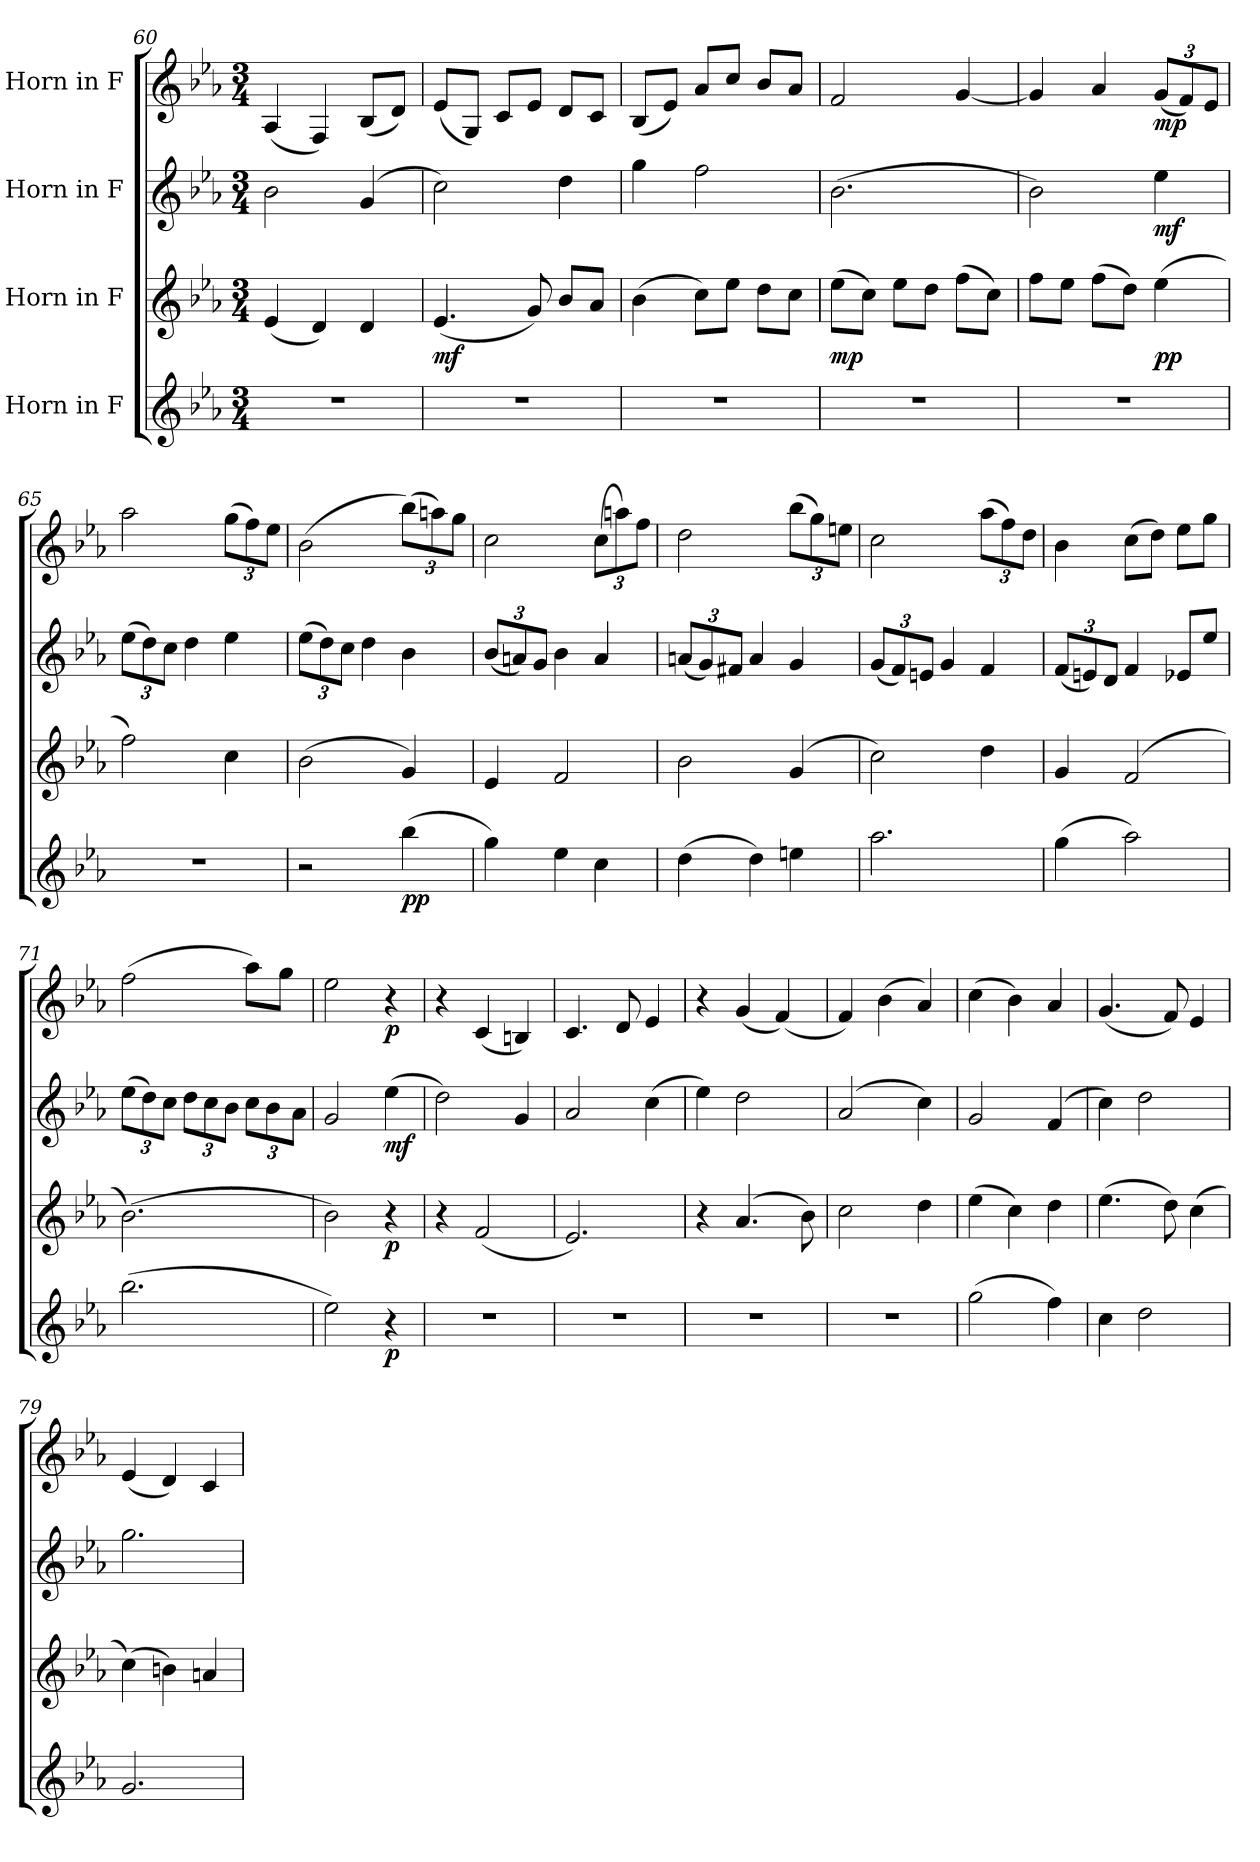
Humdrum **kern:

**kern	**dynam	**kern	**dynam	**kern	**dynam	**kern	**dynam
*part4	*part4	*part3	*part3	*part2	*part2	*part1	*part1
*staff4	*staff4	*staff3	*staff3	*staff2	*staff2	*staff1	*staff1
*I"Horn in F	*	*I"Horn in F	*	*I"Horn in F	*	*I"Horn in F	*
*clefG2	*	*clefG2	*	*clefG2	*	*clefG2	*
*ITrd4c7	*	*ITrd4c7	*	*ITrd4c7	*	*ITrd4c7	*
*k[b-e-a-d-]	*	*k[b-e-a-d-]	*	*k[b-e-a-d-]	*	*k[b-e-a-d-]	*
*M3/4	*	*M3/4	*	*M3/4	*	*M3/4	*
=60	=60	=60	=60	=60	=60	=60	=60
2.r	.	(4A-/	.	2e-\	.	(4D-/	.
.	.	4G/)	.	.	.	4BB-/)	.
.	.	4G/	.	(4c/	.	(8E-/L	.
.	.	.	.	.	.	8G/J)	.
!!LO:PB:g=z
=61	=61	=61	=61	=61	=61	=61	=61
!	!	!	!LO:DY:b	!	!	!	!
2.r	.	(4.A-/	mf	2f\)	.	(8A-/L	.
.	.	.	.	.	.	8C/J)	.
.	.	.	.	.	.	8F/L	.
.	.	8c/)	.	.	.	8A-/J	.
.	.	8e-/L	.	4g\	.	8G/L	.
.	.	8d-/J	.	.	.	8F/J	.
=62	=62	=62	=62	=62	=62	=62	=62
2.r	.	(4e-\	.	4cc\	.	(8E-/L	.
.	.	.	.	.	.	8A-/J)	.
.	.	8f\L)	.	2b-\	.	8d-/L	.
.	.	8a-\J	.	.	.	8f/J	.
.	.	8g\L	.	.	.	8e-/L	.
.	.	8f\J	.	.	.	8d-/J	.
=63	=63	=63	=63	=63	=63	=63	=63
!	!	!	!LO:DY:b	!	!	!	!
2.r	.	(8a-\L	mp	(2.e-\	.	2B-/	.
.	.	8f\J)	.	.	.	.	.
.	.	8a-\L	.	.	.	.	.
.	.	8g\J	.	.	.	.	.
.	.	(8b-\L	.	.	.	[4c/	.
.	.	8f\J)	.	.	.	.	.
=64	=64	=64	=64	=64	=64	=64	=64
2.r	.	8b-\L	.	2e-\)	.	4c/]	.
.	.	8a-\J	.	.	.	.	.
.	.	(8b-\L	.	.	.	4d-/	.
.	.	8g\J)	.	.	.	.	.
*	*	*	*	*	*	*Xbrackettup	*
!	!	!	!LO:DY:b	!	!LO:DY:b	!	!LO:DY:b
.	.	(4a-\	pp	4a-\	mf	(12c/L	mp
.	.	.	.	.	.	12B-/)	.
.	.	.	.	.	.	12A-/J	.
=65	=65	=65	=65	=65	=65	=65	=65
*	*	*	*	*Xbrackettup	*	*	*
2.r	.	2b-\)	.	(12a-\L	.	2dd-\	.
.	.	.	.	12g\)	.	.	.
.	.	.	.	12f\J	.	.	.
.	.	.	.	4g\	.	.	.
.	.	4f\	.	4a-\	.	(12cc\L	.
.	.	.	.	.	.	12b-\)	.
.	.	.	.	.	.	12a-\J	.
!!LO:LB:g=z
=66	=66	=66	=66	=66	=66	=66	=66
2r	.	(2e-\	.	(12a-\L	.	(2e-\	.
.	.	.	.	12g\)	.	.	.
.	.	.	.	12f\J	.	.	.
.	.	.	.	4g\	.	.	.
!	!LO:DY:b	!	!	!	!	!	!
(4ee-\	pp	4c/)	.	4e-\	.	(12ee-\L)	.
.	.	.	.	.	.	12ddn\)	.
.	.	.	.	.	.	12cc\J	.
=67	=67	=67	=67	=67	=67	=67	=67
4cc\)	.	4A-/	.	(12e-/L	.	2f\	.
.	.	.	.	12dn/)	.	.	.
.	.	.	.	12c/J	.	.	.
4a-\	.	2B-/	.	4e-\	.	.	.
4f\	.	.	.	4d/	.	(12f\L	.
.	.	.	.	.	.	12ddn\)	.
.	.	.	.	.	.	12b-\J	.
=68	=68	=68	=68	=68	=68	=68	=68
(4g\	.	2e-\	.	(12dn/L	.	2g\	.
.	.	.	.	12c/)	.	.	.
.	.	.	.	12Bn/J	.	.	.
4g\)	.	.	.	4d/	.	.	.
4an\	.	(4c/	.	4c/	.	(12ee-\L	.
.	.	.	.	.	.	12cc\)	.
.	.	.	.	.	.	12an\J	.
=69	=69	=69	=69	=69	=69	=69	=69
2.dd-\	.	2f\)	.	(12c/L	.	2f\	.
.	.	.	.	12B-/)	.	.	.
.	.	.	.	12An/J	.	.	.
.	.	.	.	4c/	.	.	.
.	.	4g\	.	4B-/	.	(12dd-\L	.
.	.	.	.	.	.	12b-\)	.
.	.	.	.	.	.	12g\J	.
!!LO:LB:g=z
=70	=70	=70	=70	=70	=70	=70	=70
(4cc\	.	4c/	.	(12B-/L	.	4e-\	.
.	.	.	.	12An/)	.	.	.
.	.	.	.	12G/J	.	.	.
2dd-\)	.	(2B-/	.	4B-/	.	(8f\L	.
.	.	.	.	.	.	8g\J)	.
.	.	.	.	8A-X/L	.	8a-\L	.
.	.	.	.	8a-/J	.	8cc\J	.
=71	=71	=71	=71	=71	=71	=71	=71
(2.ee-\	.	(2.e-\)	.	(12a-\L	.	(2b-\	.
.	.	.	.	12g\)	.	.	.
.	.	.	.	12f\J	.	.	.
.	.	.	.	12g\L	.	.	.
.	.	.	.	12f\	.	.	.
.	.	.	.	12e-\J	.	.	.
.	.	.	.	12f\L	.	8dd-\L)	.
.	.	.	.	12e-\	.	.	.
.	.	.	.	.	.	8cc\J	.
.	.	.	.	12d-\J	.	.	.
=72	=72	=72	=72	=72	=72	=72	=72
2a-\)	.	2e-\)	.	2c/	.	2a-\	.
!	!LO:DY:b	!	!LO:DY:b	!	!LO:DY:b	!	!LO:DY:b
4r	p	4r	p	(4a-\	mf	4r	p
=73	=73	=73	=73	=73	=73	=73	=73
2.r	.	4r	.	2g\)	.	4r	.
.	.	(2B-/	.	.	.	(4F/	.
.	.	.	.	4c/	.	4En/)	.
=74	=74	=74	=74	=74	=74	=74	=74
2.r	.	2.A-/)	.	2d-/	.	4.F/	.
.	.	.	.	.	.	8G/	.
.	.	.	.	(4f\	.	4A-/	.
=75	=75	=75	=75	=75	=75	=75	=75
2.r	.	4r	.	4a-\)	.	4r	.
.	.	(4.d-/	.	2g\	.	(4c/	.
.	.	.	.	.	.	(4B-/)	.
.	.	8e-\)	.	.	.	.	.
=76	=76	=76	=76	=76	=76	=76	=76
2.r	.	2f\	.	(2d-/	.	4B-/)	.
.	.	.	.	.	.	(4e-\	.
.	.	4g\	.	4f\)	.	4d-/)	.
!!LO:PB:g=z
=77	=77	=77	=77	=77	=77	=77	=77
(2cc\	.	(4a-\	.	2c/	.	(4f\	.
.	.	4f\)	.	.	.	4e-\)	.
4b-\)	.	4g\	.	(4B-/	.	4d-/	.
=78	=78	=78	=78	=78	=78	=78	=78
4f\	.	(4.a-\	.	4f\)	.	(4.c/	.
2g\	.	.	.	2g\	.	.	.
.	.	8g\)	.	.	.	8B-/)	.
.	.	(4f\	.	.	.	4A-/	.
=79	=79	=79	=79	=79	=79	=79	=79
2.c/	.	(4f\)	.	2.cc\	.	(4A-/	.
.	.	4en\)	.	.	.	4G/)	.
.	.	4dn/	.	.	.	4F/	.
=	=	=	=	=	=	=	=
*-	*-	*-	*-	*-	*-	*-	*-
